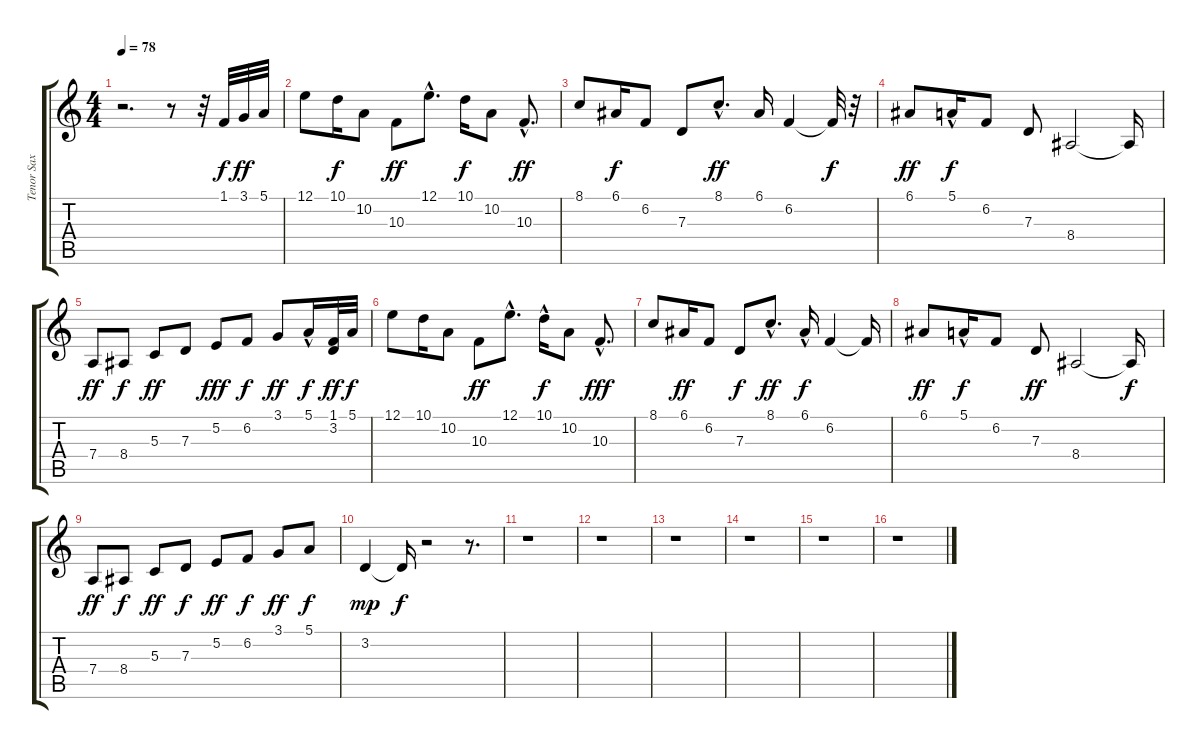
\track ("Tenor Sax           " "Tenor Sax ") {instrument tenorsax}
\staff {score tabs}
\tuning (E4 B3 G3 D3 A2 E2) {hide}
\ts (4 4)
\tempo 78
\clef g2
\ks c
r.2{d dy f} r.8 r.32 1.1.32 3.1.32{dy ff} 5.1.32 |
12.1.8 10.1.16{dy f} 10.2.8 10.3.8{dy ff} 12.1{hac}.8{d} 10.1.16{dy f} 10.2.8 10.3{hac}.8{d dy ff} |
8.1.8 6.1.16{dy f} 6.2.8 7.3.8 8.1{hac}.8{d dy ff} 6.1.16 6.2.4 6.2{t}.32{dy f} r.32 |
6.1.8{dy ff} 5.1{hac}.16{dy f} 6.2.8 7.3.8 8.4.2 8.4{t}.16 |
7.4.8{dy ff} 8.4.8{dy f} 5.3.8{dy ff} 7.3.8 5.2.8{dy fff} 6.2.8{dy f} 3.1.8{dy ff} 5.1{hac}.16{dy f} (1.1 3.2).32{dy ff} 5.1.32{dy f} |
12.1.8 10.1.16 10.2.8 10.3.8{dy ff} 12.1{hac}.8{d} 10.1{hac}.16{dy f} 10.2.8 10.3{hac}.8{d dy fff} |
8.1.8 6.1.16{dy ff} 6.2.8 7.3.8{dy f} 8.1{hac}.8{d dy ff} 6.1{hac}.16{dy f} 6.2.4 6.2{t}.16 |
6.1.8{dy ff} 5.1{hac}.16{dy f} 6.2.8 7.3.8{dy ff} 8.4.2 8.4{t}.16{dy f} |
7.4.8{dy ff} 8.4.8{dy f} 5.3.8{dy ff} 7.3.8{dy f} 5.2.8{dy ff} 6.2.8{dy f} 3.1.8{dy ff} 5.1.8{dy f} |
3.2.4{dy mp} 3.2{t}.16{dy f} r.2 r.8{d} |
r.1 |
r.1 |
r.1 |
r.1 |
r.1 |
r.1
